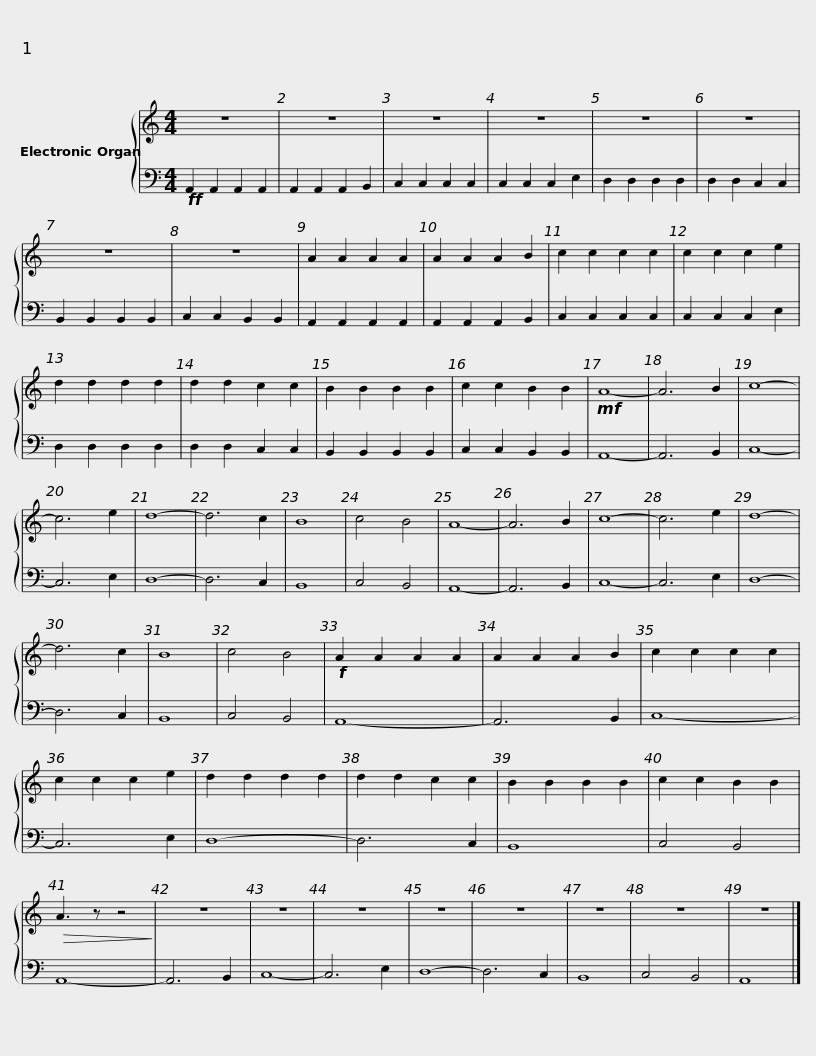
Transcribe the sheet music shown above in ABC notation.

X:1
%%score { 1 | 2 }
L:1/8
M:4/4
I:linebreak $
K:C
V:1 treble
V:2 bass
V:1
 z8 | z8 | z8 | z8 | z8 | %5
 z8 | z8 | z8 |$ A2 A2 A2 A2 | A2 A2 A2 B2 | %10
 c2 c2 c2 c2 | c2 c2 c2 e2 | d2 d2 d2 d2 | d2 d2 c2 c2 | B2 B2 B2 B2 | %15
 c2 c2 B2 B2 |!mf! A8- | A6 B2 |$ c8- | c6 e2 | %20
 d8- | d6 c2 | B8 | c4 B4 | A8- | %25
 A6 B2 | c8- | c6 e2 | d8- | d6 c2 | %30
 B8 | c4 B4 |$!f! A2 A2 A2 A2 | A2 A2 A2 B2 | c2 c2 c2 c2 | %35
 c2 c2 c2 e2 | d2 d2 d2 d2 | d2 d2 c2 c2 | B2 B2 B2 B2 | c2 c2 B2 B2 | %40
!>(! A3 z z4!>)! |$ z8 | z8 | z8 | z8 | %45
 z8 | z8 | z8 | z8 |] %49
V:2
!ff! A,,2 A,,2 A,,2 A,,2 | A,,2 A,,2 A,,2 B,,2 | C,2 C,2 C,2 C,2 | C,2 C,2 C,2 E,2 | D,2 D,2 D,2 D,2 | %5
 D,2 D,2 C,2 C,2 | B,,2 B,,2 B,,2 B,,2 | C,2 C,2 B,,2 B,,2 |$ A,,2 A,,2 A,,2 A,,2 | A,,2 A,,2 A,,2 B,,2 | %10
 C,2 C,2 C,2 C,2 | C,2 C,2 C,2 E,2 | D,2 D,2 D,2 D,2 | D,2 D,2 C,2 C,2 | B,,2 B,,2 B,,2 B,,2 | %15
 C,2 C,2 B,,2 B,,2 | A,,8- | A,,6 B,,2 |$ C,8- | C,6 E,2 | %20
 D,8- | D,6 C,2 | B,,8 | C,4 B,,4 | A,,8- | %25
 A,,6 B,,2 | C,8- | C,6 E,2 | D,8- | D,6 C,2 | %30
 B,,8 | C,4 B,,4 |$ A,,8- | A,,6 B,,2 | C,8- | %35
 C,6 E,2 | D,8- | D,6 C,2 | B,,8 | C,4 B,,4 | %40
 A,,8- |$ A,,6 B,,2 | C,8- | C,6 E,2 | D,8- | %45
 D,6 C,2 | B,,8 | C,4 B,,4 | A,,8 |] %49
